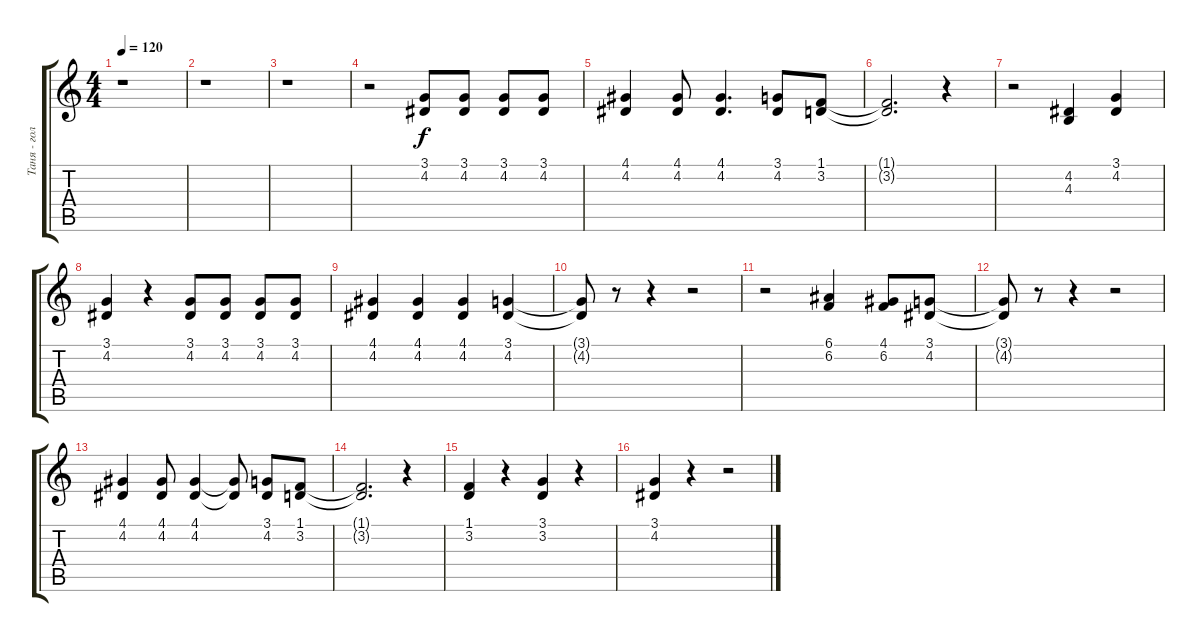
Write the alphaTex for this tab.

\track ("Таня - голос" "Таня - гол") {instrument tenorsax}
\staff {score tabs}
\tuning (E4 B3 G3 D3 A2 E2) {hide}
\ts (4 4)
\tempo 120
\clef g2
\ks c
r.1{dy f} |
r.1 |
r.1 |
r.2 (3.1 4.2).8 (3.1 4.2).8 (3.1 4.2).8 (3.1 4.2).8 |
(4.1 4.2).4 (4.1 4.2).8 (4.1 4.2).4{d} (3.1 4.2).8 (1.1 3.2).8 |
(1.1{t} 3.2{t}).2{d} r.4 |
r.2 (4.2 4.3).4 (3.1 4.2).4 |
(3.1 4.2).4 r.4 (3.1 4.2).8 (3.1 4.2).8 (3.1 4.2).8 (3.1 4.2).8 |
(4.1 4.2).4 (4.1 4.2).4 (4.1 4.2).4 (3.1 4.2).4 |
(3.1{t} 4.2{t}).8 r.8 r.4 r.2 |
r.2 (6.1 6.2).4 (4.1 6.2).8 (3.1 4.2).8 |
(3.1{t} 4.2{t}).8 r.8 r.4 r.2 |
(4.1 4.2).4 (4.1 4.2).8 (4.1 4.2).4 (4.1{t} 4.2{t}).8 (3.1 4.2).8 (1.1 3.2).8 |
(1.1{t} 3.2{t}).2{d} r.4 |
(1.1 3.2).4 r.4 (3.1 3.2).4 r.4 |
(3.1 4.2).4 r.4 r.2
